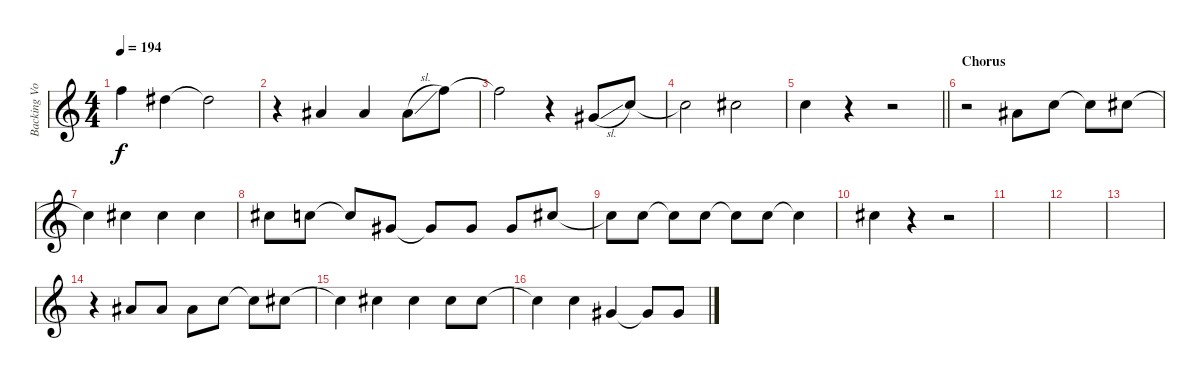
\track ("Backing Vocals" "Backing Vo") {instrument distortionguitar}
\staff {score}
\tuning (Eb4 Bb3 Gb3 Db3 Ab2 Eb2) {hide}
\ts (4 4)
\tempo 194
\clef g2
\ks c
7.2{t}.4{dy f} 5.2.4 5.2{t}.2 |
r.4 4.3.4 4.3.4 4.3{sl}.8 11.3.8 |
11.3{t}.2 r.4 2.3{sl}.8 6.3.8 |
6.3{t}.2 7.3.2 |
\barLineRight lightlight
6.3.4 r.4 r.2 |
\section ("" "Chorus")
r.2 4.3.8 6.3.8 6.3{t}.8 7.3.8 |
7.3{t}.4 7.3.4 7.3.4 7.3.4 |
7.3.8 6.3.8 6.3{t}.8 2.3.8 2.3{t}.8 2.3.8 2.3.8 7.3.8 |
7.3{t}.8 6.3.8 6.3{t}.8 6.3.8 6.3{t}.8 6.3.8 6.3{t}.4 |
7.3.4 r.4 r.2 |
|
|
|
r.4 4.3.8 4.3.8 4.3.8 6.3.8 6.3{t}.8 7.3.8 |
7.3{t}.4 7.3.4 7.3.4 7.3.8 7.3.8 |
7.3{t}.4 6.3.4 2.3.4 2.3{t}.8 2.3.8
